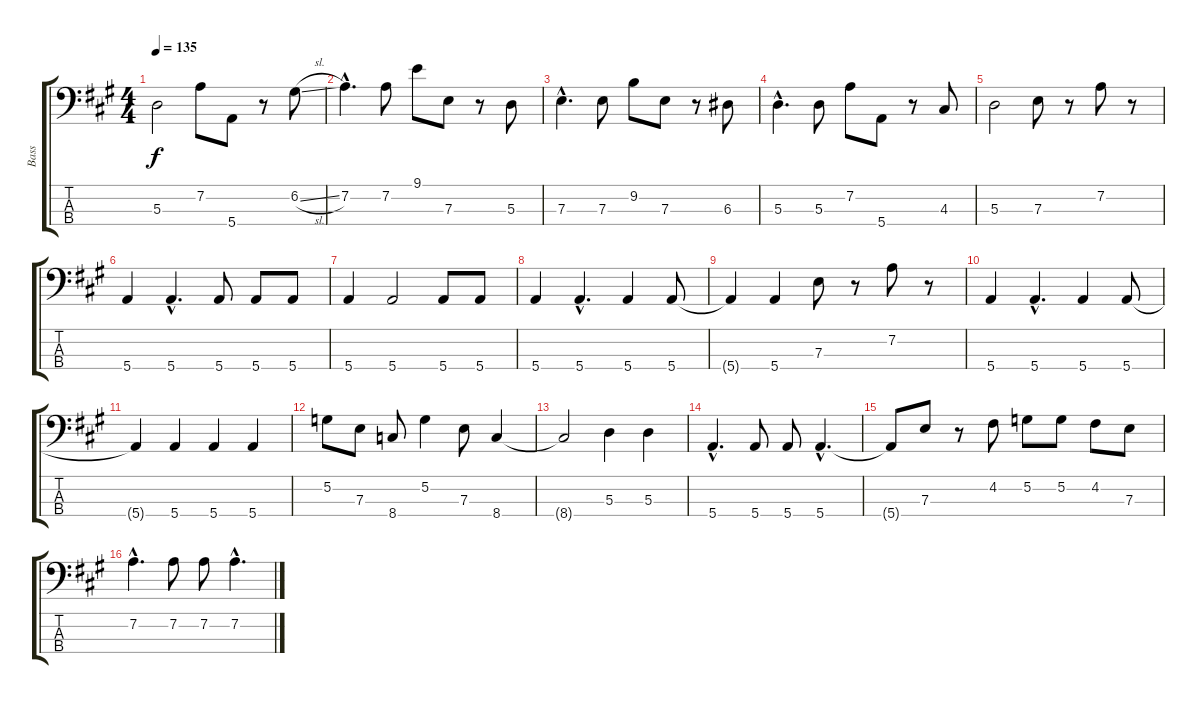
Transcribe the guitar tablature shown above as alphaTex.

\track ("Bass" "Bass") {instrument acousticbass}
\staff {score tabs}
\tuning (G2 D2 A1 E1) {hide}
\ts (4 4)
\tempo 135
\clef f4
\ks a
5.3.2{dy f} 7.2.8 5.4.8 r.8 6.2{sl}.8 |
7.2{hac}.4{d} 7.2.8 9.1.8 7.3.8 r.8 5.3.8 |
7.3{hac}.4{d} 7.3.8 9.2.8 7.3.8 r.8 6.3.8 |
5.3{hac}.4{d} 5.3.8 7.2.8 5.4.8 r.8 4.3.8 |
5.3.2 7.3.8 r.8 7.2.8 r.8 |
5.4.4 5.4{hac}.4{d} 5.4.8 5.4.8 5.4.8 |
5.4.4 5.4.2 5.4.8 5.4.8 |
5.4.4 5.4{hac}.4{d} 5.4.4 5.4.8 |
5.4{t}.4 5.4.4 7.3.8 r.8 7.2.8 r.8 |
5.4.4 5.4{hac}.4{d} 5.4.4 5.4.8 |
5.4{t}.4 5.4.4 5.4.4 5.4.4 |
5.2.8 7.3.8 8.4.8 5.2.4 7.3.8 8.4.4 |
8.4{t}.2 5.3.4 5.3.4 |
5.4{hac}.4{d} 5.4.8 5.4.8 5.4{hac}.4{d} |
5.4{t}.8 7.3.8 r.8 4.2.8 5.2.8 5.2.8 4.2.8 7.3.8 |
7.2{hac}.4{d} 7.2.8 7.2.8 7.2{hac}.4{d}
